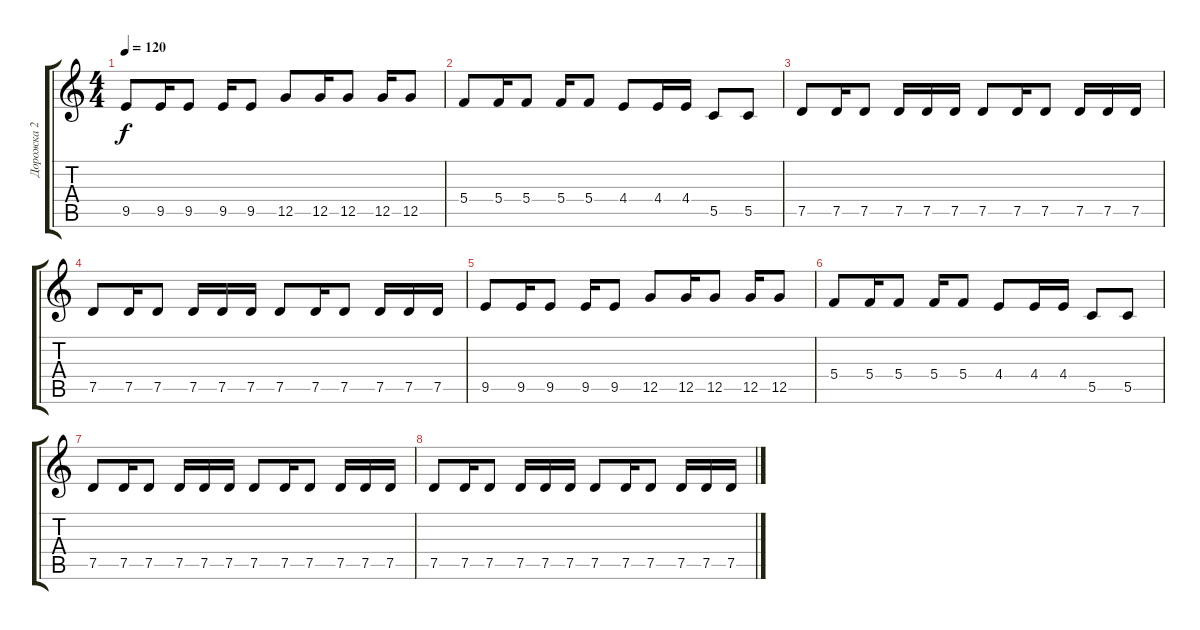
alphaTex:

\track ("Дорожка 2" "Дорожка 2") {instrument overdrivenguitar}
\staff {score tabs}
\tuning (D4 A3 F3 C3 G2 D2) {hide}
\ts (4 4)
\tempo 120
\clef g2
\ks c
9.5.8{dy f} 9.5.16 9.5.8 9.5.16 9.5.8 12.5.8 12.5.16 12.5.8 12.5.16 12.5.8 |
5.4.8 5.4.16 5.4.8 5.4.16 5.4.8 4.4.8 4.4.16 4.4.16 5.5.8 5.5.8 |
7.5.8 7.5.16 7.5.8 7.5.16 7.5.16 7.5.16 7.5.8 7.5.16 7.5.8 7.5.16 7.5.16 7.5.16 |
7.5.8 7.5.16 7.5.8 7.5.16 7.5.16 7.5.16 7.5.8 7.5.16 7.5.8 7.5.16 7.5.16 7.5.16 |
9.5.8 9.5.16 9.5.8 9.5.16 9.5.8 12.5.8 12.5.16 12.5.8 12.5.16 12.5.8 |
5.4.8 5.4.16 5.4.8 5.4.16 5.4.8 4.4.8 4.4.16 4.4.16 5.5.8 5.5.8 |
7.5.8 7.5.16 7.5.8 7.5.16 7.5.16 7.5.16 7.5.8 7.5.16 7.5.8 7.5.16 7.5.16 7.5.16 |
7.5.8 7.5.16 7.5.8 7.5.16 7.5.16 7.5.16 7.5.8 7.5.16 7.5.8 7.5.16 7.5.16 7.5.16
